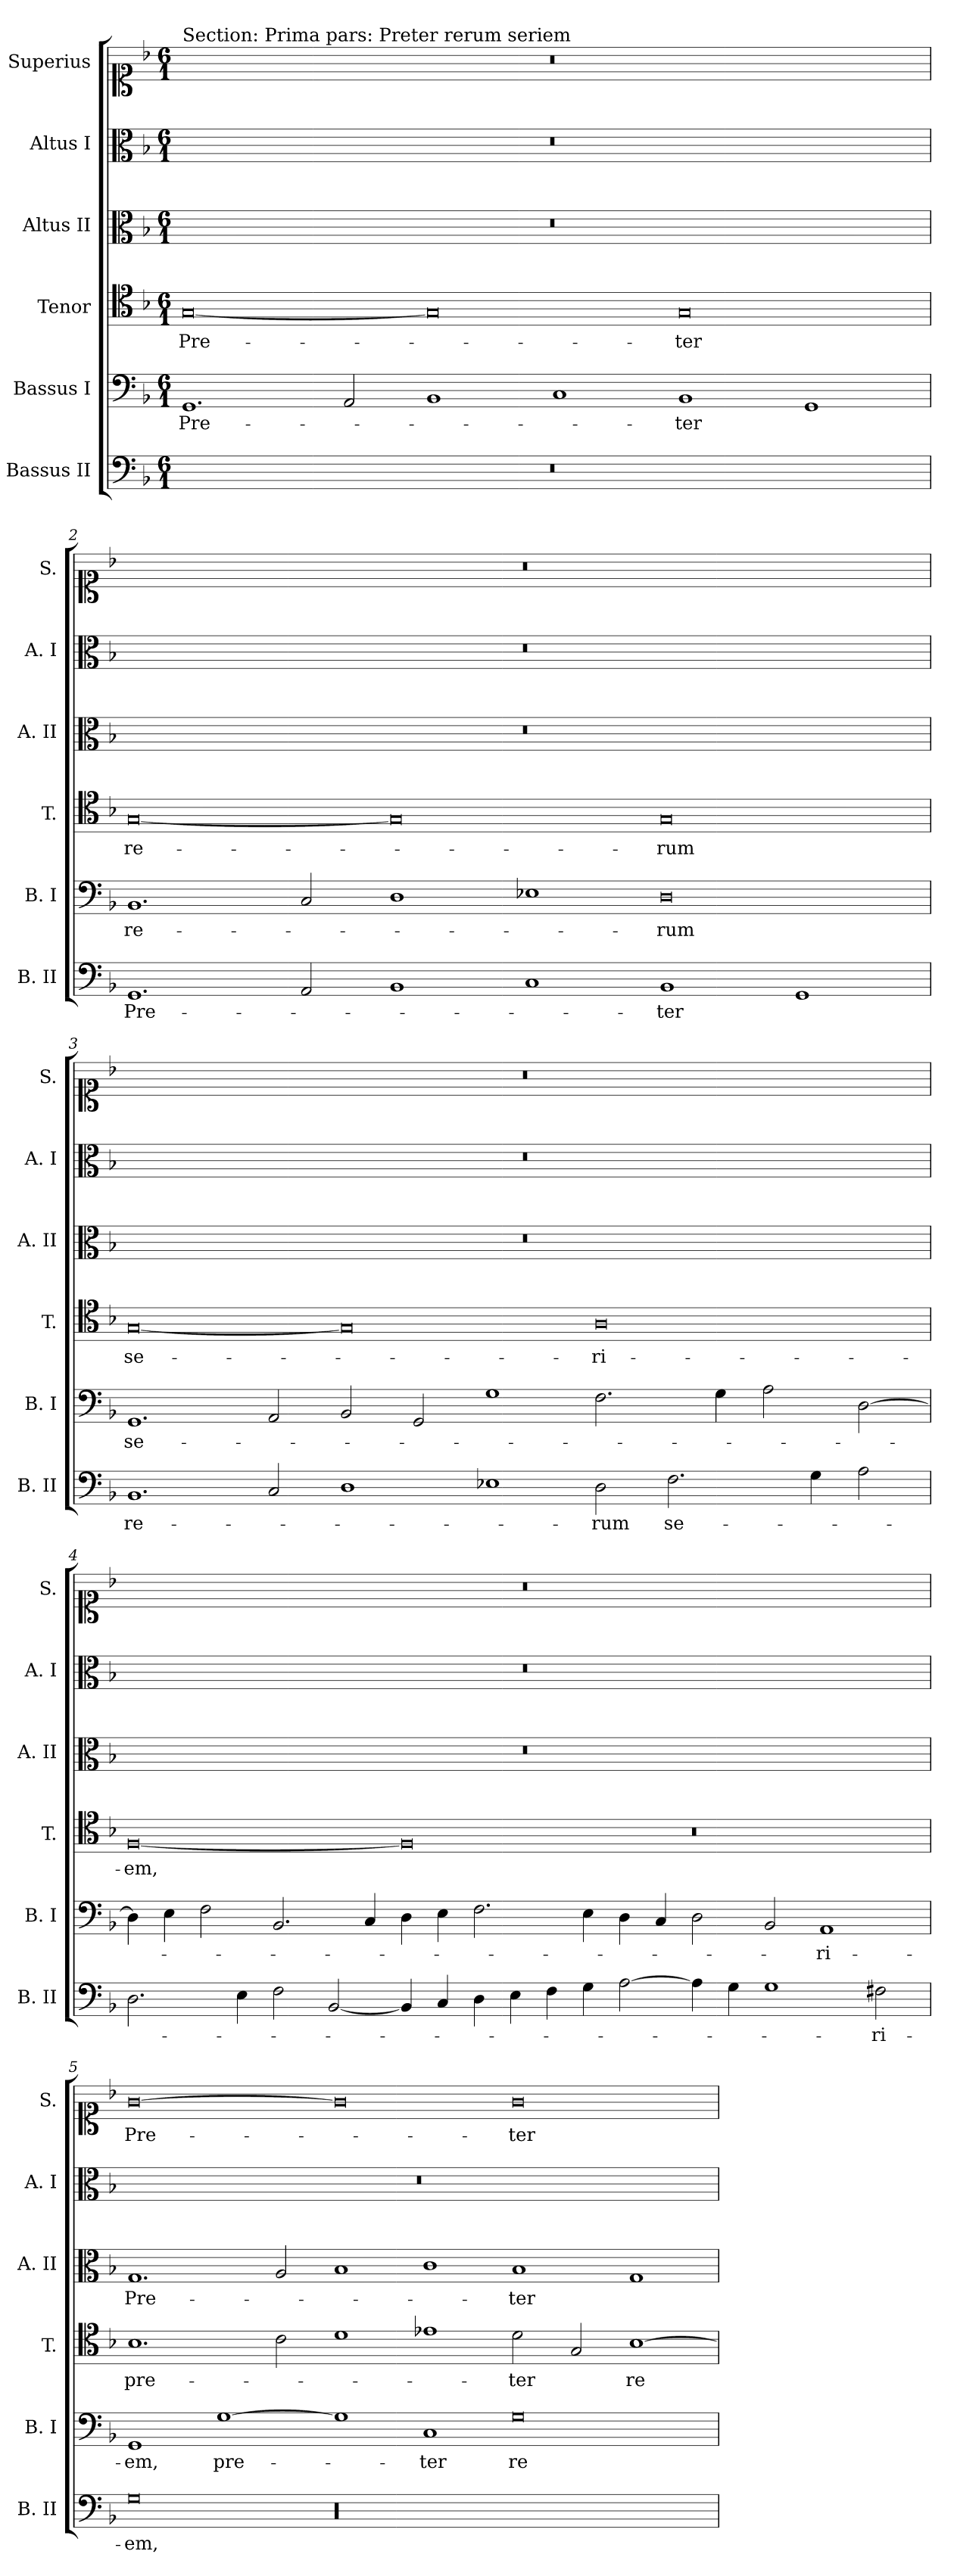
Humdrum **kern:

**kern	**text	**kern	**text	**kern	**text	**kern	**text	**kern	**kern	**text
*part6	*part6	*part5	*part5	*part4	*part4	*part3	*part3	*part2	*part1	*part1
*staff6	*staff6	*staff5	*staff5	*staff4	*staff4	*staff3	*staff3	*staff2	*staff1	*staff1
*I"Bassus II	*	*I"Bassus I	*	*I"Tenor	*	*I"Altus II	*	*I"Altus I	*I"Superius	*
*I'B. II	*	*I'B.  I	*	*I'T.	*	*I'A. II	*	*I'A. I	*I'S.	*
*clefF4	*	*clefF4	*	*clefC4	*	*clefC3	*	*clefC3	*clefC1	*
*k[b-]	*	*k[b-]	*	*k[b-]	*	*k[b-]	*	*k[b-]	*k[b-]	*
*F:	*	*F:	*	*F:	*	*F:	*	*F:	*F:	*
*M6/1	*	*M6/1	*	*M6/1	*	*M6/1	*	*M6/1	*M6/1	*
=1	=1	=1	=1	=1	=1	=1	=1	=1	=1	=1
!	!	!	!	!	!	!	!	!	!LO:TX:a:t=Section&colon; Prima pars&colon; Preter rerum seriem	!
00.r	.	1.GG	Pre-	[0G	Pre-	00.r	.	00.r	00.r	.
.	.	2AA/	.	.	.	.	.	.	.	.
.	.	1BB-	.	0G]	.	.	.	.	.	.
.	.	1C	.	.	.	.	.	.	.	.
.	.	1BB-	-ter	0G	-ter	.	.	.	.	.
.	.	1GG	.	.	.	.	.	.	.	.
=2	=2	=2	=2	=2	=2	=2	=2	=2	=2	=2
1.GG	Pre-	1.BB-	re-	[0G	re-	00.r	.	00.r	00.r	.
2AA/	.	2C/	.	.	.	.	.	.	.	.
1BB-	.	1D	.	0G]	.	.	.	.	.	.
1C	.	1E-i	.	.	.	.	.	.	.	.
1BB-	-ter	0D	-rum	0G	-rum	.	.	.	.	.
1GG	.	.	.	.	.	.	.	.	.	.
=3	=3	=3	=3	=3	=3	=3	=3	=3	=3	=3
1.BB-	re-	1.GG	se-	[0G	se-	00.r	.	00.r	00.r	.
2C/	.	2AA/	.	.	.	.	.	.	.	.
1D	.	2BB-/	.	0G]	.	.	.	.	.	.
.	.	2GG/	.	.	.	.	.	.	.	.
1E-i	.	1G	.	.	.	.	.	.	.	.
2D\	-rum	2.F\	.	0A	-ri-	.	.	.	.	.
2.F\	se-	.	.	.	.	.	.	.	.	.
.	.	4G\	.	.	.	.	.	.	.	.
.	.	2A\	.	.	.	.	.	.	.	.
4G\	.	.	.	.	.	.	.	.	.	.
2A\	.	[2D\	.	.	.	.	.	.	.	.
!!LO:LB:g=z
=4	=4	=4	=4	=4	=4	=4	=4	=4	=4	=4
2.D\	.	4D\]	.	[0F	-em,	00.r	.	00.r	00.r	.
.	.	4E\	.	.	.	.	.	.	.	.
.	.	2F\	.	.	.	.	.	.	.	.
4E\	.	.	.	.	.	.	.	.	.	.
2F\	.	2.BB-/	.	.	.	.	.	.	.	.
[2BB-/	.	.	.	.	.	.	.	.	.	.
.	.	4C/	.	.	.	.	.	.	.	.
4BB-/]	.	4D\	.	0F]	.	.	.	.	.	.
4C/	.	4E\	.	.	.	.	.	.	.	.
4D\	.	2.F\	.	.	.	.	.	.	.	.
4E\	.	.	.	.	.	.	.	.	.	.
4F\	.	.	.	.	.	.	.	.	.	.
4G\	.	4E\	.	.	.	.	.	.	.	.
[2A\	.	4D\	.	.	.	.	.	.	.	.
.	.	4C/	.	.	.	.	.	.	.	.
4A\]	.	2D\	.	0r	.	.	.	.	.	.
4G\	.	.	.	.	.	.	.	.	.	.
1G	.	2BB-/	.	.	.	.	.	.	.	.
.	.	1AA	-ri-	.	.	.	.	.	.	.
2F#i\	-ri-	.	.	.	.	.	.	.	.	.
=5	=5	=5	=5	=5	=5	=5	=5	=5	=5	=5
0G	-em,	1GG	-em,	1.B-	pre-	1.G	Pre-	00.r	[0g	Pre-
.	.	[1G	pre-	.	.	.	.	.	.	.
.	.	.	.	2c\	.	2A/	.	.	.	.
00r	.	1G]	.	1d	.	1B-	.	.	0g]	.
.	.	1C	-ter	1e-i	.	1c	.	.	.	.
.	.	0G	re-	2d\	-ter	1B-	-ter	.	0g	-ter
.	.	.	.	2G/	.	.	.	.	.	.
.	.	.	.	[1B-	re-	1G	.	.	.	.
=	=	=	=	=	=	=	=	=	=	=
*-	*-	*-	*-	*-	*-	*-	*-	*-	*-	*-
